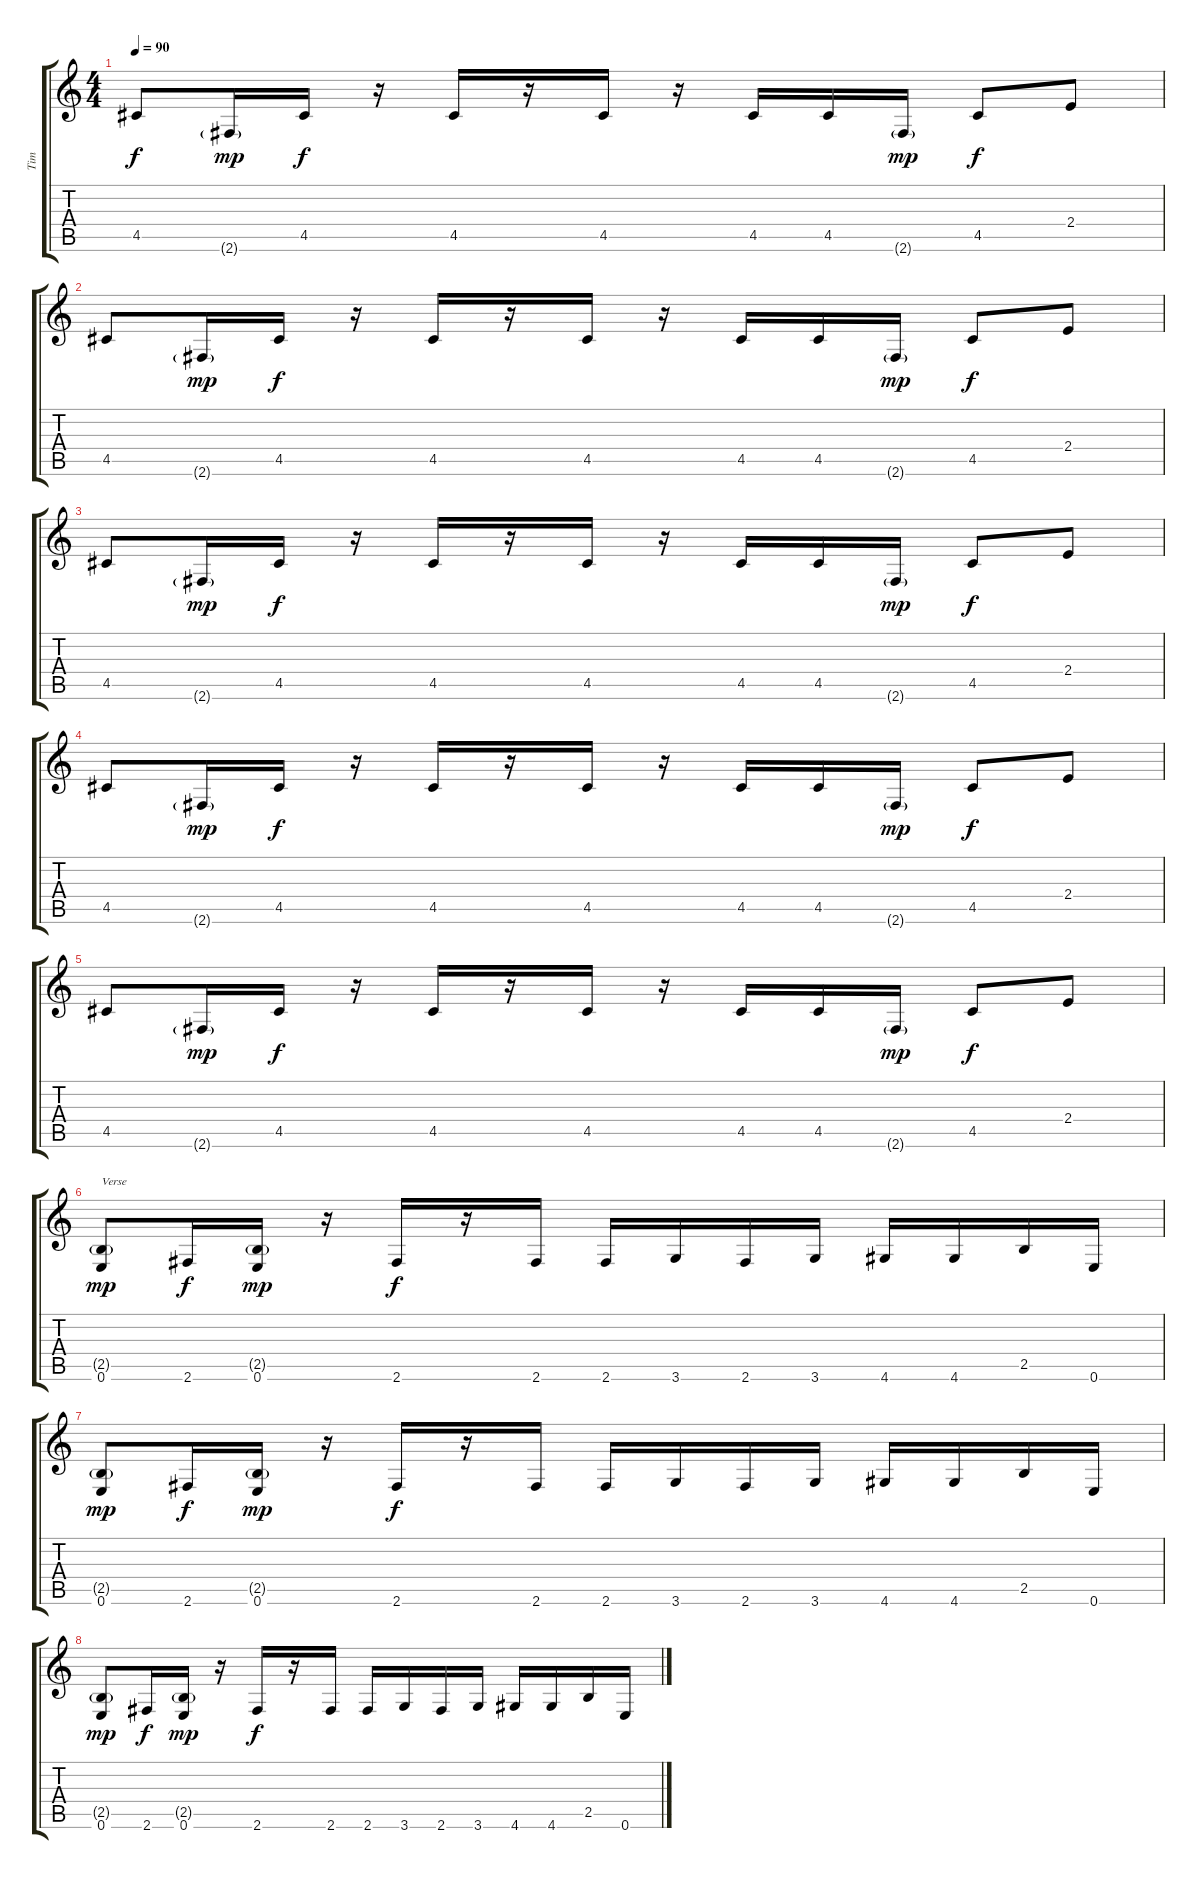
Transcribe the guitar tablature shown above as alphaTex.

\track ("Tim" "Tim") {instrument distortionguitar}
\staff {score tabs}
\tuning (E4 B3 G3 D3 A2 E2) {hide}
\ts (4 4)
\tempo 90
\clef g2
\ks c
4.5.8{dy f} 2.6{g}.16{dy mp} 4.5.16{dy f} r.16 4.5.16 r.16 4.5.16 r.16 4.5.16 4.5.16 2.6{g}.16{dy mp} 4.5.8{dy f} 2.4.8 |
4.5.8 2.6{g}.16{dy mp} 4.5.16{dy f} r.16 4.5.16 r.16 4.5.16 r.16 4.5.16 4.5.16 2.6{g}.16{dy mp} 4.5.8{dy f} 2.4.8 |
4.5.8 2.6{g}.16{dy mp} 4.5.16{dy f} r.16 4.5.16 r.16 4.5.16 r.16 4.5.16 4.5.16 2.6{g}.16{dy mp} 4.5.8{dy f} 2.4.8 |
4.5.8 2.6{g}.16{dy mp} 4.5.16{dy f} r.16 4.5.16 r.16 4.5.16 r.16 4.5.16 4.5.16 2.6{g}.16{dy mp} 4.5.8{dy f} 2.4.8 |
4.5.8 2.6{g}.16{dy mp} 4.5.16{dy f} r.16 4.5.16 r.16 4.5.16 r.16 4.5.16 4.5.16 2.6{g}.16{dy mp} 4.5.8{dy f} 2.4.8 |
(2.5{g} 0.6).8{txt "Verse" dy mp} 2.6.16{dy f} (2.5{g} 0.6).16{dy mp} r.16 2.6.16{dy f} r.16 2.6.16 2.6.16 3.6.16 2.6.16 3.6.16 4.6.16 4.6.16 2.5.16 0.6.16 |
(2.5{g} 0.6).8{dy mp} 2.6.16{dy f} (2.5{g} 0.6).16{dy mp} r.16 2.6.16{dy f} r.16 2.6.16 2.6.16 3.6.16 2.6.16 3.6.16 4.6.16 4.6.16 2.5.16 0.6.16 |
(2.5{g} 0.6).8{dy mp} 2.6.16{dy f} (2.5{g} 0.6).16{dy mp} r.16 2.6.16{dy f} r.16 2.6.16 2.6.16 3.6.16 2.6.16 3.6.16 4.6.16 4.6.16 2.5.16 0.6.16
